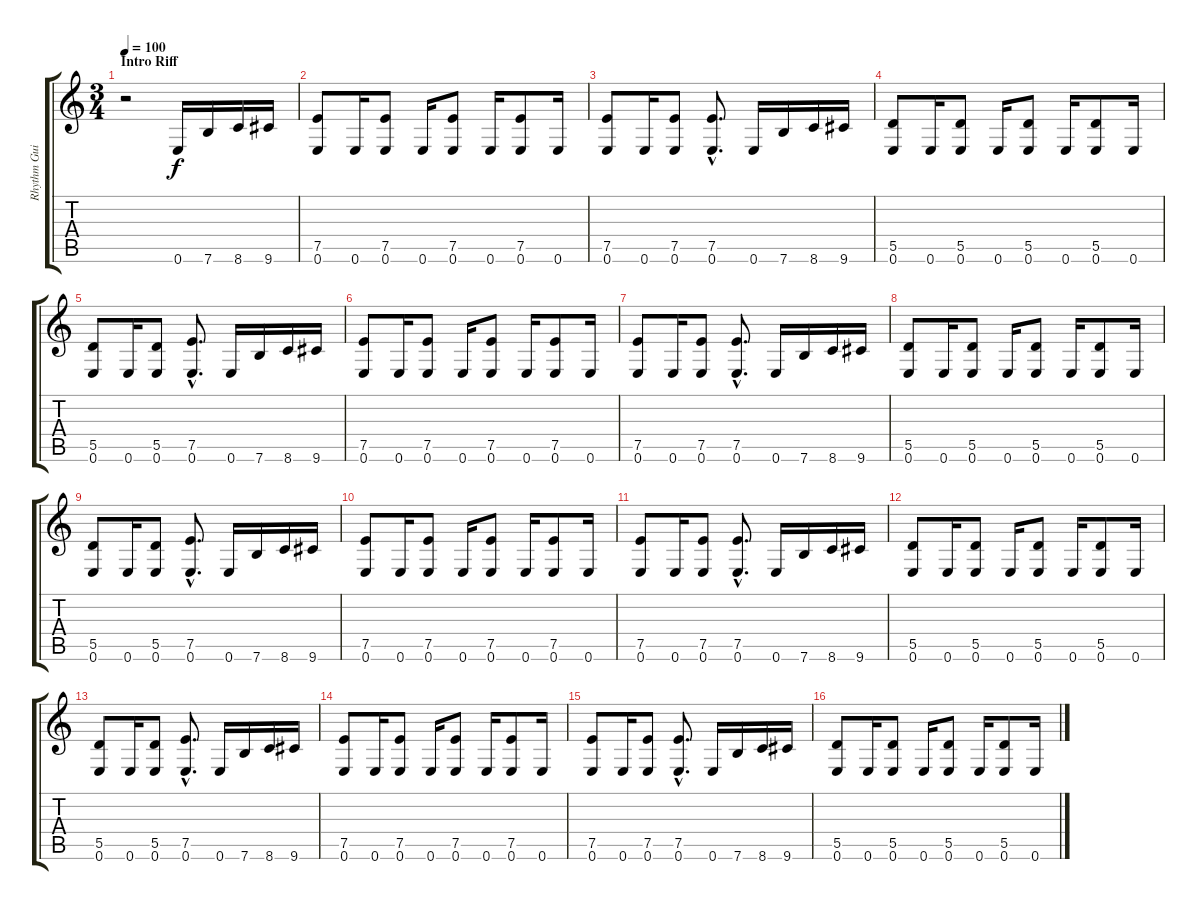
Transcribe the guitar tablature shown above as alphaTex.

\track ("Rhythm Guitar" "Rhythm Gui") {instrument distortionguitar}
\staff {score tabs}
\tuning (E4 B3 G3 D3 A2 E2) {hide}
\ts (3 4)
\section ("" "Intro Riff")
\tempo 100
\clef g2
\ks c
r.2{dy f instrument distortionguitar} 0.6.16 7.6.16 8.6.16 9.6.16 |
(7.5 0.6).8 0.6.16 (7.5 0.6).8 0.6.16 (7.5 0.6).8 0.6.16 (7.5 0.6).8 0.6.16 |
(7.5 0.6).8 0.6.16 (7.5 0.6).8 (7.5{hac} 0.6{hac}).8{d} 0.6.16 7.6.16 8.6.16 9.6.16 |
(5.5 0.6).8 0.6.16 (5.5 0.6).8 0.6.16 (5.5 0.6).8 0.6.16 (5.5 0.6).8 0.6.16 |
(5.5 0.6).8 0.6.16 (5.5 0.6).8 (7.5{hac} 0.6{hac}).8{d} 0.6.16 7.6.16 8.6.16 9.6.16 |
(7.5 0.6).8 0.6.16 (7.5 0.6).8 0.6.16 (7.5 0.6).8 0.6.16 (7.5 0.6).8 0.6.16 |
(7.5 0.6).8 0.6.16 (7.5 0.6).8 (7.5{hac} 0.6{hac}).8{d} 0.6.16 7.6.16 8.6.16 9.6.16 |
(5.5 0.6).8 0.6.16 (5.5 0.6).8 0.6.16 (5.5 0.6).8 0.6.16 (5.5 0.6).8 0.6.16 |
(5.5 0.6).8 0.6.16 (5.5 0.6).8 (7.5{hac} 0.6{hac}).8{d} 0.6.16 7.6.16 8.6.16 9.6.16 |
(7.5 0.6).8 0.6.16 (7.5 0.6).8 0.6.16 (7.5 0.6).8 0.6.16 (7.5 0.6).8 0.6.16 |
(7.5 0.6).8 0.6.16 (7.5 0.6).8 (7.5{hac} 0.6{hac}).8{d} 0.6.16 7.6.16 8.6.16 9.6.16 |
(5.5 0.6).8 0.6.16 (5.5 0.6).8 0.6.16 (5.5 0.6).8 0.6.16 (5.5 0.6).8 0.6.16 |
(5.5 0.6).8 0.6.16 (5.5 0.6).8 (7.5{hac} 0.6{hac}).8{d} 0.6.16 7.6.16 8.6.16 9.6.16 |
(7.5 0.6).8 0.6.16 (7.5 0.6).8 0.6.16 (7.5 0.6).8 0.6.16 (7.5 0.6).8 0.6.16 |
(7.5 0.6).8 0.6.16 (7.5 0.6).8 (7.5{hac} 0.6{hac}).8{d} 0.6.16 7.6.16 8.6.16 9.6.16 |
(5.5 0.6).8 0.6.16 (5.5 0.6).8 0.6.16 (5.5 0.6).8 0.6.16 (5.5 0.6).8 0.6.16
